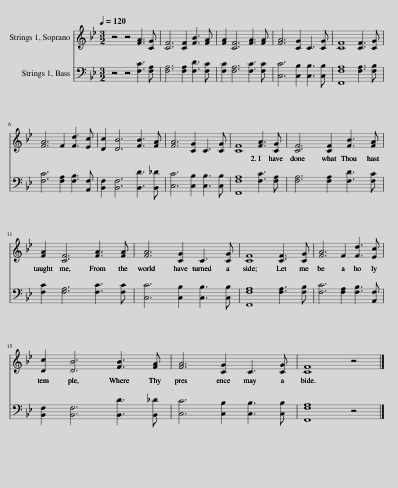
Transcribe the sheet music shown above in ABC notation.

X:1
%%score 1 2
L:1/8
Q:1/4=120
M:3/2
I:linebreak $
K:Bb
V:1 treble
V:2 bass
V:1
 z4 z4 [FA]3 [CG] | [CF]6 [CF]2 [FB]3 [FA] | [FA]2 [CF]6 [FA]3 [FA] | [FA]6 [CG]2 C3 [CG] | [CF]8 [CF]3 [CG] |$ %5
 [FA]6 F2 [Fd]3 [Ec] | [Dc]2 [DB]6 [FB]3 [FA] | [FA]6 [CG]2 C3 [CG] | [CF]8 [FA]3 [CG] | [CF]6 [CF]2 [FB]3 [FA] |$ %10
 [FA]2 [CF]6 [FA]3 [FA] | [FA]6 [CG]2 C3 [CG] | [CF]8 [CF]3 [CG] | [FA]6 F2 [Fd]3 [Ec] |$ [Dc]2 [DB]6 [FB]3 [FA] | %15
 [FA]6 [CG]2 C3 [CG] | [CF]8 z4 |] %17
V:2
 z4 z4 [F,C]3 [F,A,] | [F,A,]6 [F,A,]2 [F,D]3 [F,C] | [F,C]2 [F,A,]6 [F,C]3 [F,C] | [C,C]6 [C,B,]2 [C,B,]3 [C,B,] | [F,,F,A,]8 [F,A,]3 [F,B,] |$ %5
 [F,C]6 [F,A,]2 [F,B,]3 [A,,F,] | [B,,F,]2 [B,,F,]6 [B,,D]3 [B,,_D] | [C,C]6 [C,B,]2 [C,B,]3 [C,B,] | [F,,F,A,]8 [F,C]3 [F,A,] | [F,A,]6 [F,A,]2 [F,D]3 [F,C] |$ %10
 [F,C]2 [F,A,]6 [F,C]3 [F,C] | [C,C]6 [C,B,]2 [C,B,]3 [C,B,] | [F,,F,A,]8 [F,A,]3 [F,B,] | [F,C]6 [F,A,]2 [F,B,]3 [A,,F,] |$ [B,,F,]2 [B,,F,]6 [B,,D]3 [B,,_D] | %15
 [C,C]6 [C,B,]2 [C,B,]3 [C,B,] | [F,,F,A,]8 z4 |] %17
